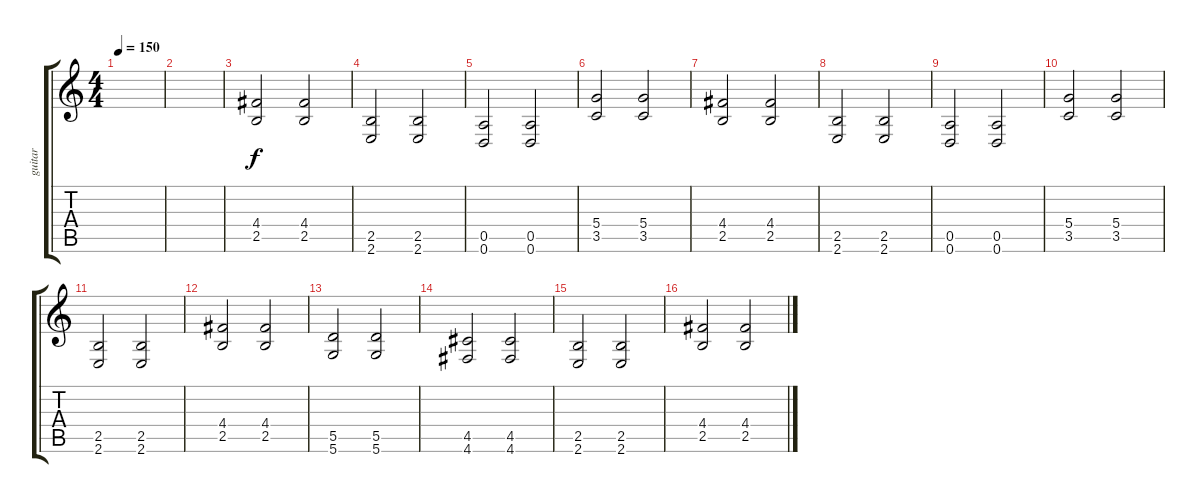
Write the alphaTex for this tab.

\track ("guitar" "guitar") {instrument overdrivenguitar}
\staff {score tabs}
\tuning (E4 B3 G3 D3 A2 D2) {hide}
\ts (4 4)
\tempo 150
\clef g2
\ks c
|
|
(4.4 2.5).2 (4.4 2.5).2 |
(2.5 2.6).2 (2.5 2.6).2 |
(0.5 0.6).2 (0.5 0.6).2 |
(5.4 3.5).2 (5.4 3.5).2 |
(4.4 2.5).2 (4.4 2.5).2 |
(2.5 2.6).2 (2.5 2.6).2 |
(0.5 0.6).2 (0.5 0.6).2 |
(5.4 3.5).2 (5.4 3.5).2 |
(2.5 2.6).2 (2.5 2.6).2 |
(4.4 2.5).2 (4.4 2.5).2 |
(5.5 5.6).2 (5.5 5.6).2 |
(4.5 4.6).2 (4.5 4.6).2 |
(2.5 2.6).2 (2.5 2.6).2 |
(4.4 2.5).2 (4.4 2.5).2
